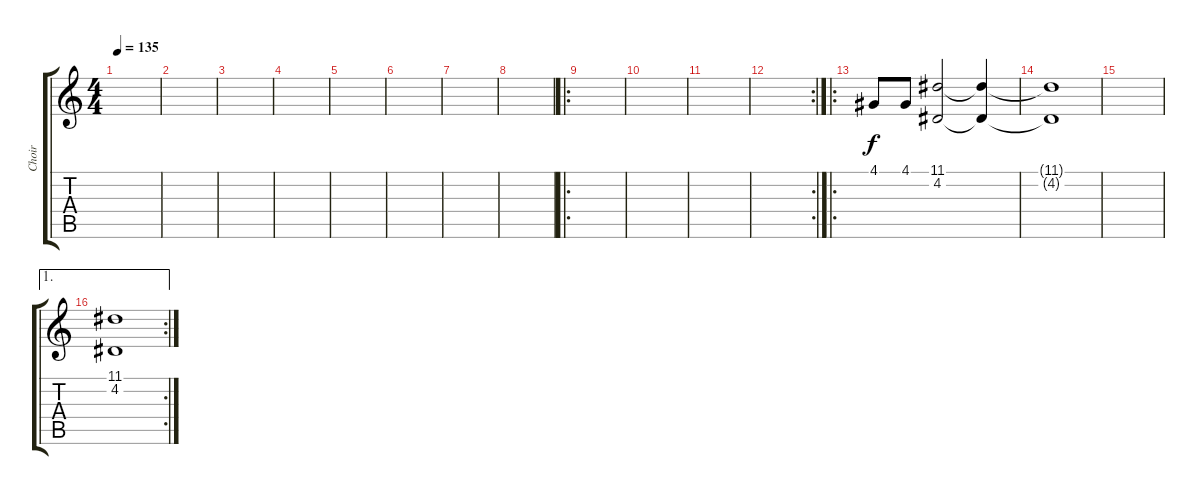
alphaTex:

\track ("Choir" "Choir") {instrument choiraahs}
\staff {score tabs}
\tuning (E4 B3 G3 D3 A2 E2) {hide}
\ts (4 4)
\tempo 135
\clef g2
\ks c
|
|
|
|
|
|
|
|
\ro
|
|
|
\rc 2
|
\ro
4.1.8 4.1.8 (11.1 4.2).2 (11.1{t} 4.2{t}).4 |
(11.1{t} 4.2{t}).1 |
|
\ae 1
\rc 2
(11.1 4.2).1
